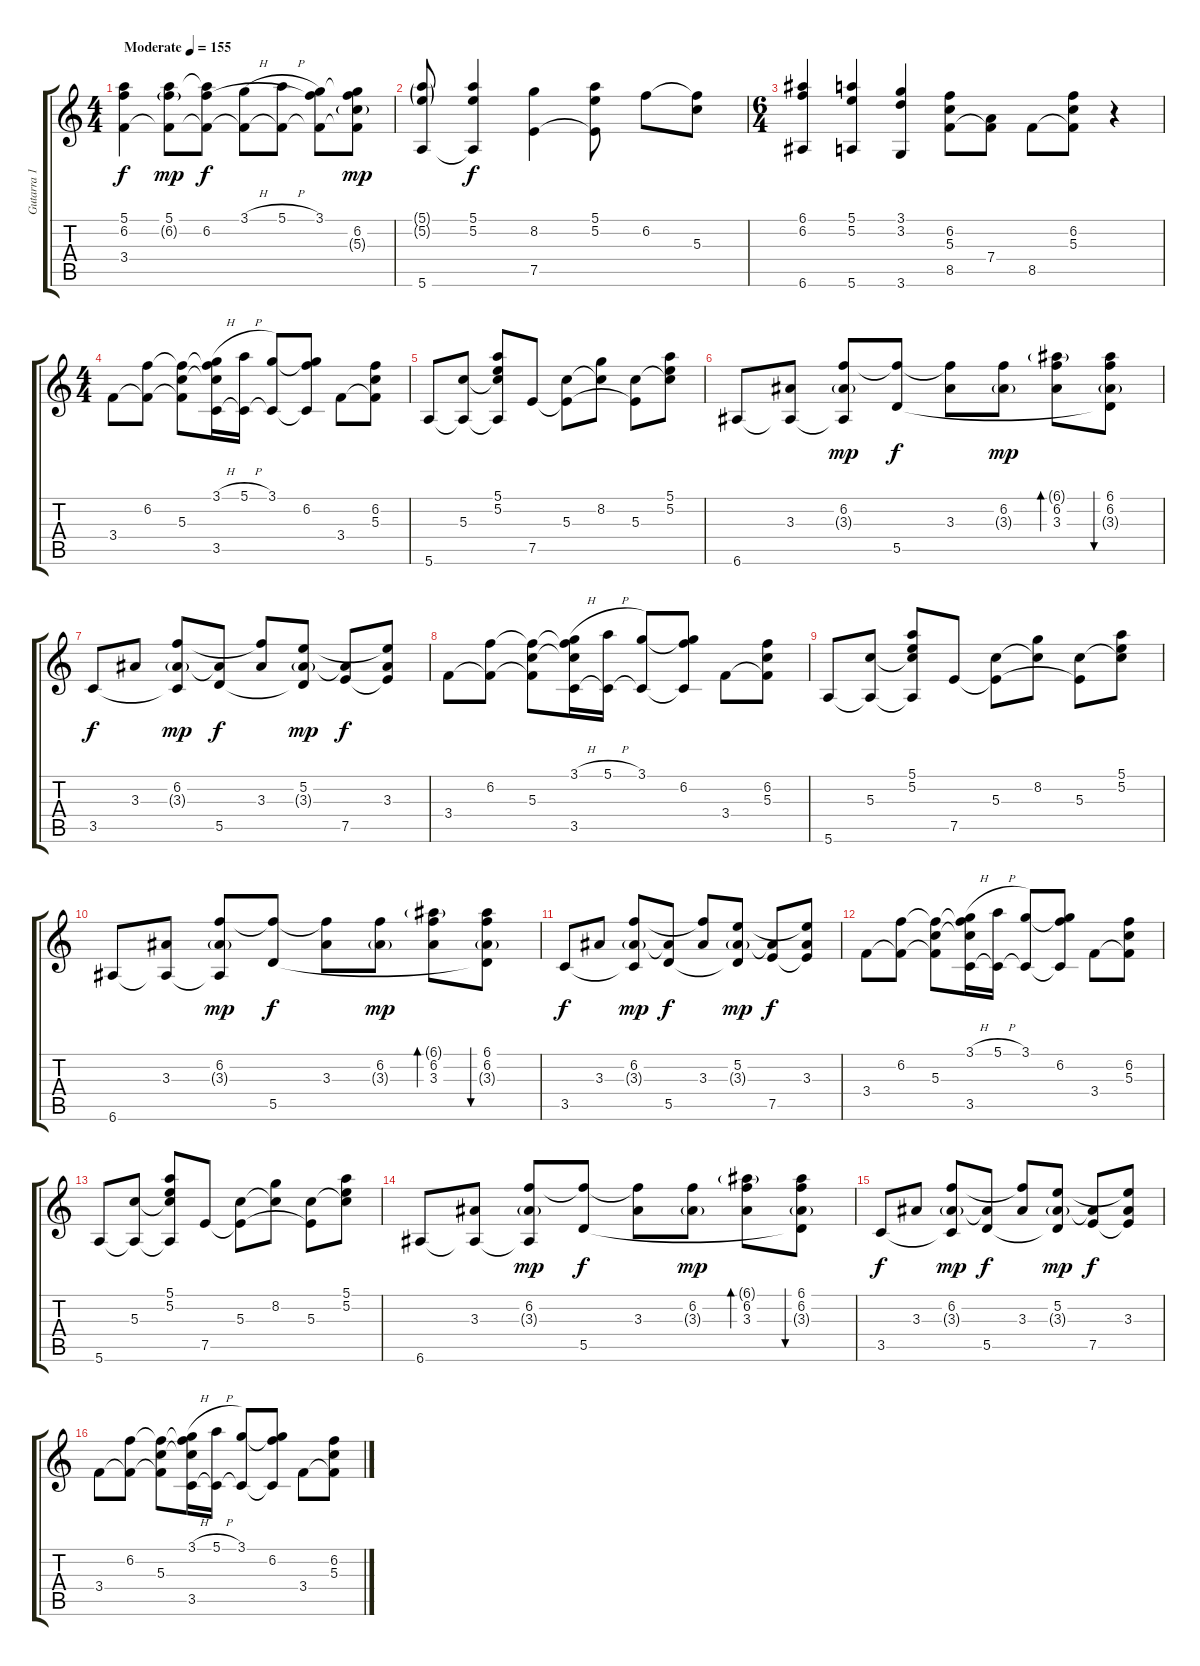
\track ("Gutarra 1" "Gutarra 1") {instrument acousticguitarsteel}
\staff {score tabs}
\tuning (E4 B3 G3 D3 A2 E2) {hide}
\ts (4 4)
\tempo (155 "Moderate")
\clef g2
\ks c
(5.1 6.2 3.4).4{dy f instrument acousticguitarsteel} (5.1 6.2{g} 3.4{t}).8{dy mp} (5.1{t} 6.2 3.4{t}).8{dy f} (3.1{h} 3.4{t}).8 (5.1{h} 3.4{t}).8 (3.1 6.2{t} 3.4{t}).8 (3.1{t} 6.2 5.3{g} 3.4{t}).8{dy mp} |
(5.1{g} 5.2{g} 5.6).8 (5.1 5.2 5.6{t}).4{dy f} (8.2 7.5).4 (5.1 5.2 7.5{t}).8 6.2.8 (6.2{t} 5.3).8 |
\ts (6 4)
(6.1 6.2 6.6).4 (5.1 5.2 5.6).4 (3.1 3.2 3.6).4 (6.2 5.3 8.5).8 (7.4 8.5{t}).8 8.5.8 (6.2 5.3 8.5{t}).8 r.4 |
\ts (4 4)
3.4.8 (6.2 3.4{t}).8 (6.2{t} 5.3 3.4{t}).8 (3.1{h} 6.2{t} 5.3{t} 3.5).16 (5.1{h} 3.5{t}).16 (3.1 3.5{t}).8 (3.1{t} 6.2 3.5{t}).8 3.4.8 (6.2 5.3 3.4{t}).8 |
5.6.8 (5.3 5.6{t}).8 (5.1 5.2 5.3{t} 5.6{t}).8 7.5.8 (5.3 7.5{t}).8 (8.2 5.3{t}).8 (5.3 7.5{t}).8 (5.1 5.2 5.3{t}).8 |
6.6.8 (3.3 6.6{t}).8 (6.2 3.3{g} 6.6{t}).8{dy mp} (6.2{t} 5.5).8{dy f} (6.2{t} 3.3).8 (6.2 3.3{g}).8{dy mp} (6.1{g} 6.2 3.3).8{bd 240} (6.1 6.2 3.3{g} 5.5{t}).8{bu 240} |
3.5.8{dy f} 3.3.8 (6.2 3.3{g} 3.5{t}).8{dy mp} (3.3{t} 5.5).8{dy f} (6.2{t} 3.3).8 (5.2 3.3{g} 5.5{t}).8{dy mp} (3.3{t} 7.5).8{dy f} (5.2{t} 3.3 7.5{t}).8 |
3.4.8 (6.2 3.4{t}).8 (6.2{t} 5.3 3.4{t}).8 (3.1{h} 6.2{t} 5.3{t} 3.5).16 (5.1{h} 3.5{t}).16 (3.1 3.5{t}).8 (3.1{t} 6.2 3.5{t}).8 3.4.8 (6.2 5.3 3.4{t}).8 |
5.6.8 (5.3 5.6{t}).8 (5.1 5.2 5.3{t} 5.6{t}).8 7.5.8 (5.3 7.5{t}).8 (8.2 5.3{t}).8 (5.3 7.5{t}).8 (5.1 5.2 5.3{t}).8 |
6.6.8 (3.3 6.6{t}).8 (6.2 3.3{g} 6.6{t}).8{dy mp} (6.2{t} 5.5).8{dy f} (6.2{t} 3.3).8 (6.2 3.3{g}).8{dy mp} (6.1{g} 6.2 3.3).8{bd 240} (6.1 6.2 3.3{g} 5.5{t}).8{bu 240} |
3.5.8{dy f} 3.3.8 (6.2 3.3{g} 3.5{t}).8{dy mp} (3.3{t} 5.5).8{dy f} (6.2{t} 3.3).8 (5.2 3.3{g} 5.5{t}).8{dy mp} (3.3{t} 7.5).8{dy f} (5.2{t} 3.3 7.5{t}).8 |
3.4.8 (6.2 3.4{t}).8 (6.2{t} 5.3 3.4{t}).8 (3.1{h} 6.2{t} 5.3{t} 3.5).16 (5.1{h} 3.5{t}).16 (3.1 3.5{t}).8 (3.1{t} 6.2 3.5{t}).8 3.4.8 (6.2 5.3 3.4{t}).8 |
5.6.8 (5.3 5.6{t}).8 (5.1 5.2 5.3{t} 5.6{t}).8 7.5.8 (5.3 7.5{t}).8 (8.2 5.3{t}).8 (5.3 7.5{t}).8 (5.1 5.2 5.3{t}).8 |
6.6.8 (3.3 6.6{t}).8 (6.2 3.3{g} 6.6{t}).8{dy mp} (6.2{t} 5.5).8{dy f} (6.2{t} 3.3).8 (6.2 3.3{g}).8{dy mp} (6.1{g} 6.2 3.3).8{bd 240} (6.1 6.2 3.3{g} 5.5{t}).8{bu 240} |
3.5.8{dy f} 3.3.8 (6.2 3.3{g} 3.5{t}).8{dy mp} (3.3{t} 5.5).8{dy f} (6.2{t} 3.3).8 (5.2 3.3{g} 5.5{t}).8{dy mp} (3.3{t} 7.5).8{dy f} (5.2{t} 3.3 7.5{t}).8 |
3.4.8 (6.2 3.4{t}).8 (6.2{t} 5.3 3.4{t}).8 (3.1{h} 6.2{t} 5.3{t} 3.5).16 (5.1{h} 3.5{t}).16 (3.1 3.5{t}).8 (3.1{t} 6.2 3.5{t}).8 3.4.8 (6.2 5.3 3.4{t}).8
